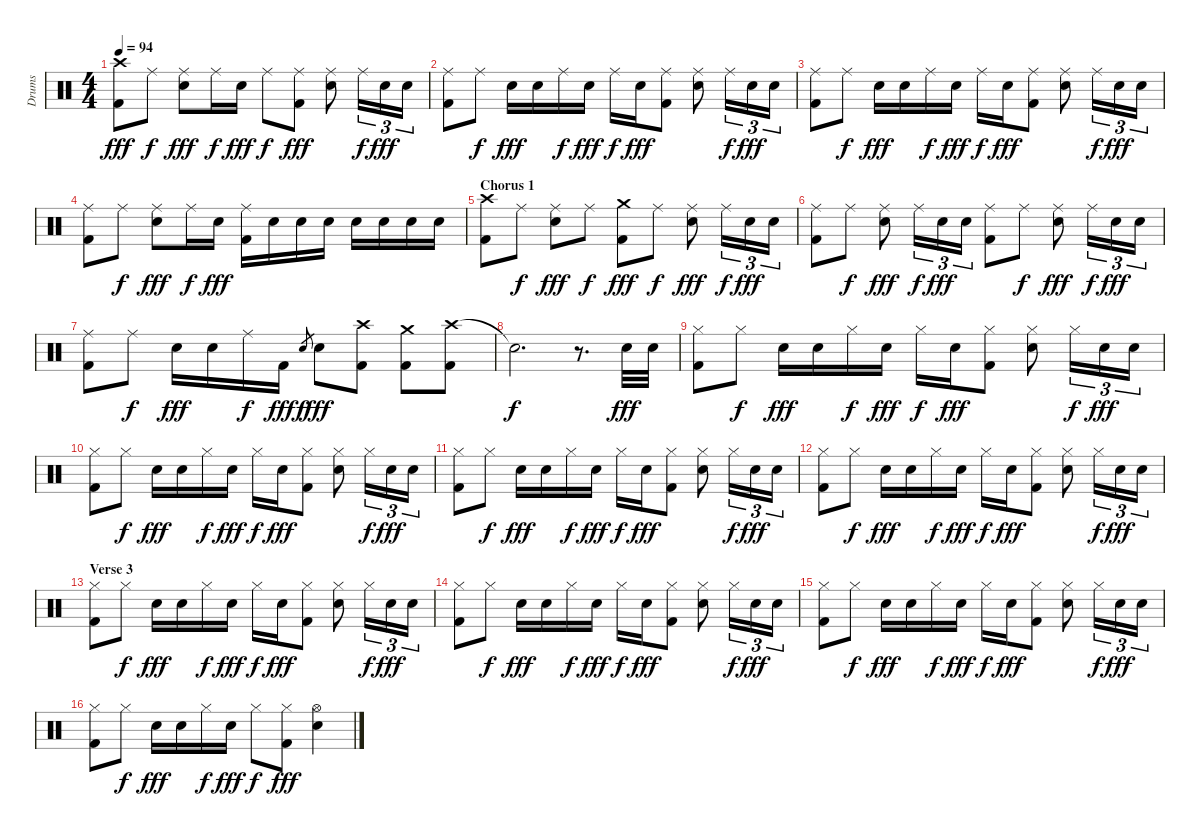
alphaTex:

\track ("Drums" "Drums") {instrument percussion}
\staff {score}
\articulation defaults
\ts (4 4)
\tempo 94
\clef neutral
\ks c
("Crash high (hit)" "Kick (hit) 2").8{dy fff} "Ride (middle)".8{dy f} ("Ride (middle)" "Electric Snare (hit)").8{dy fff} "Ride (middle)".16{dy f} "Electric Snare (hit)".16{dy fff} "Ride (middle)".8{dy f} ("Ride (middle)" "Kick (hit) 2").8{dy fff} ("Ride (middle)" "Electric Snare (hit)").8 "Ride (middle)".16{tu (3 2) dy f} "Electric Snare (hit)".16{tu (3 2) dy fff} "Electric Snare (hit)".16{tu (3 2)} |
("Ride (middle)" "Kick (hit) 2").8 "Ride (middle)".8{dy f} "Electric Snare (hit)".16{dy fff} "Electric Snare (hit)".16 "Ride (middle)".16{dy f} "Electric Snare (hit)".16{dy fff} "Ride (middle)".16{dy f} "Electric Snare (hit)".16{dy fff} ("Ride (middle)" "Kick (hit) 2").8 ("Ride (middle)" "Electric Snare (hit)").8 "Ride (middle)".16{tu (3 2) dy f} "Electric Snare (hit)".16{tu (3 2) dy fff} "Electric Snare (hit)".16{tu (3 2)} |
("Ride (middle)" "Kick (hit) 2").8 "Ride (middle)".8{dy f} "Electric Snare (hit)".16{dy fff} "Electric Snare (hit)".16 "Ride (middle)".16{dy f} "Electric Snare (hit)".16{dy fff} "Ride (middle)".16{dy f} "Electric Snare (hit)".16{dy fff} ("Ride (middle)" "Kick (hit) 2").8 ("Ride (middle)" "Electric Snare (hit)").8 "Ride (middle)".16{tu (3 2) dy f} "Electric Snare (hit)".16{tu (3 2) dy fff} "Electric Snare (hit)".16{tu (3 2)} |
("Ride (middle)" "Kick (hit) 2").8 "Ride (middle)".8{dy f} ("Ride (middle)" "Electric Snare (hit)").8{dy fff} "Ride (middle)".16{dy f} "Electric Snare (hit)".16{dy fff} ("Ride (middle)" "Kick (hit) 2").16 "Electric Snare (hit)".16 "Electric Snare (hit)".16 "Electric Snare (hit)".16 "Electric Snare (hit)".16 "Electric Snare (hit)".16 "Electric Snare (hit)".16 "Electric Snare (hit)".16 |
\section ("" "Chorus 1")
("Crash high (hit)" "Kick (hit) 2").8 "Ride (middle)".8{dy f} ("Ride (middle)" "Electric Snare (hit)").8{dy fff} "Ride (middle)".8{dy f} ("Crash medium (hit)" "Kick (hit) 2").8{dy fff} "Ride (middle)".8{dy f} ("Ride (middle)" "Electric Snare (hit)").8{dy fff} "Ride (middle)".16{tu (3 2) dy f} "Electric Snare (hit)".16{tu (3 2) dy fff} "Electric Snare (hit)".16{tu (3 2)} |
("Ride (middle)" "Kick (hit) 2").8 "Ride (middle)".8{dy f} ("Ride (middle)" "Electric Snare (hit)").8{dy fff} "Ride (middle)".16{tu (3 2) dy f} "Electric Snare (hit)".16{tu (3 2) dy fff} "Electric Snare (hit)".16{tu (3 2)} ("Ride (middle)" "Kick (hit) 2").8 "Ride (middle)".8{dy f} ("Ride (middle)" "Electric Snare (hit)").8{dy fff} "Ride (middle)".16{tu (3 2) dy f} "Electric Snare (hit)".16{tu (3 2) dy fff} "Electric Snare (hit)".16{tu (3 2)} |
("Ride (middle)" "Kick (hit) 2").8 "Ride (middle)".8{dy f} "Electric Snare (hit)".16{dy fff} "Electric Snare (hit)".16 "Ride (middle)".16{dy f} "Kick (hit) 2".16{dy fff} "Electric Snare (hit)".8{gr dy f} "Electric Snare (hit)".8{dy fff} ("Crash high (hit)" "Kick (hit) 2").8 ("Crash medium (hit)" "Kick (hit) 2").8 ("Crash high (hit)" "Kick (hit) 2").8 |
"Snare (hit)"{t}.2{d dy f} r.8{d} "Electric Snare (hit)".32{dy fff} "Electric Snare (hit)".32 |
("Hi-Hat (closed)" "Kick (hit) 2").8 "Hi-Hat (closed)".8{dy f} "Electric Snare (hit)".16{dy fff} "Electric Snare (hit)".16 "Hi-Hat (closed)".16{dy f} "Electric Snare (hit)".16{dy fff} "Hi-Hat (closed)".16{dy f} "Electric Snare (hit)".16{dy fff} ("Hi-Hat (closed)" "Kick (hit) 2").8 ("Hi-Hat (closed)" "Electric Snare (hit)").8 "Hi-Hat (closed)".16{tu (3 2) dy f} "Electric Snare (hit)".16{tu (3 2) dy fff} "Electric Snare (hit)".16{tu (3 2)} |
("Hi-Hat (closed)" "Kick (hit) 2").8 "Hi-Hat (closed)".8{dy f} "Electric Snare (hit)".16{dy fff} "Electric Snare (hit)".16 "Hi-Hat (closed)".16{dy f} "Electric Snare (hit)".16{dy fff} "Hi-Hat (closed)".16{dy f} "Electric Snare (hit)".16{dy fff} ("Hi-Hat (closed)" "Kick (hit) 2").8 ("Hi-Hat (closed)" "Electric Snare (hit)").8 "Hi-Hat (closed)".16{tu (3 2) dy f} "Electric Snare (hit)".16{tu (3 2) dy fff} "Electric Snare (hit)".16{tu (3 2)} |
("Hi-Hat (closed)" "Kick (hit) 2").8 "Hi-Hat (closed)".8{dy f} "Electric Snare (hit)".16{dy fff} "Electric Snare (hit)".16 "Hi-Hat (closed)".16{dy f} "Electric Snare (hit)".16{dy fff} "Hi-Hat (closed)".16{dy f} "Electric Snare (hit)".16{dy fff} ("Hi-Hat (closed)" "Kick (hit) 2").8 ("Hi-Hat (closed)" "Electric Snare (hit)").8 "Hi-Hat (closed)".16{tu (3 2) dy f} "Electric Snare (hit)".16{tu (3 2) dy fff} "Electric Snare (hit)".16{tu (3 2)} |
("Hi-Hat (closed)" "Kick (hit) 2").8 "Hi-Hat (closed)".8{dy f} "Electric Snare (hit)".16{dy fff} "Electric Snare (hit)".16 "Hi-Hat (closed)".16{dy f} "Electric Snare (hit)".16{dy fff} "Hi-Hat (closed)".16{dy f} "Electric Snare (hit)".16{dy fff} ("Hi-Hat (closed)" "Kick (hit) 2").8 ("Hi-Hat (closed)" "Electric Snare (hit)").8 "Hi-Hat (closed)".16{tu (3 2) dy f} "Electric Snare (hit)".16{tu (3 2) dy fff} "Electric Snare (hit)".16{tu (3 2)} |
\section ("" "Verse 3")
("Hi-Hat (closed)" "Kick (hit) 2").8 "Hi-Hat (closed)".8{dy f} "Electric Snare (hit)".16{dy fff} "Electric Snare (hit)".16 "Hi-Hat (closed)".16{dy f} "Electric Snare (hit)".16{dy fff} "Hi-Hat (closed)".16{dy f} "Electric Snare (hit)".16{dy fff} ("Hi-Hat (closed)" "Kick (hit) 2").8 ("Hi-Hat (closed)" "Electric Snare (hit)").8 "Hi-Hat (closed)".16{tu (3 2) dy f} "Electric Snare (hit)".16{tu (3 2) dy fff} "Electric Snare (hit)".16{tu (3 2)} |
("Hi-Hat (closed)" "Kick (hit) 2").8 "Hi-Hat (closed)".8{dy f} "Electric Snare (hit)".16{dy fff} "Electric Snare (hit)".16 "Hi-Hat (closed)".16{dy f} "Electric Snare (hit)".16{dy fff} "Hi-Hat (closed)".16{dy f} "Electric Snare (hit)".16{dy fff} ("Hi-Hat (closed)" "Kick (hit) 2").8 ("Hi-Hat (closed)" "Electric Snare (hit)").8 "Hi-Hat (closed)".16{tu (3 2) dy f} "Electric Snare (hit)".16{tu (3 2) dy fff} "Electric Snare (hit)".16{tu (3 2)} |
("Hi-Hat (closed)" "Kick (hit) 2").8 "Hi-Hat (closed)".8{dy f} "Electric Snare (hit)".16{dy fff} "Electric Snare (hit)".16 "Hi-Hat (closed)".16{dy f} "Electric Snare (hit)".16{dy fff} "Hi-Hat (closed)".16{dy f} "Electric Snare (hit)".16{dy fff} ("Hi-Hat (closed)" "Kick (hit) 2").8 ("Hi-Hat (closed)" "Electric Snare (hit)").8 "Hi-Hat (closed)".16{tu (3 2) dy f} "Electric Snare (hit)".16{tu (3 2) dy fff} "Electric Snare (hit)".16{tu (3 2)} |
("Hi-Hat (closed)" "Kick (hit) 2").8 "Hi-Hat (closed)".8{dy f} "Electric Snare (hit)".16{dy fff} "Electric Snare (hit)".16 "Hi-Hat (closed)".16{dy f} "Electric Snare (hit)".16{dy fff} "Hi-Hat (closed)".8{dy f} ("Hi-Hat (closed)" "Kick (hit) 2").8{dy fff} ("Hi-Hat (open)" "Electric Snare (hit)").4
